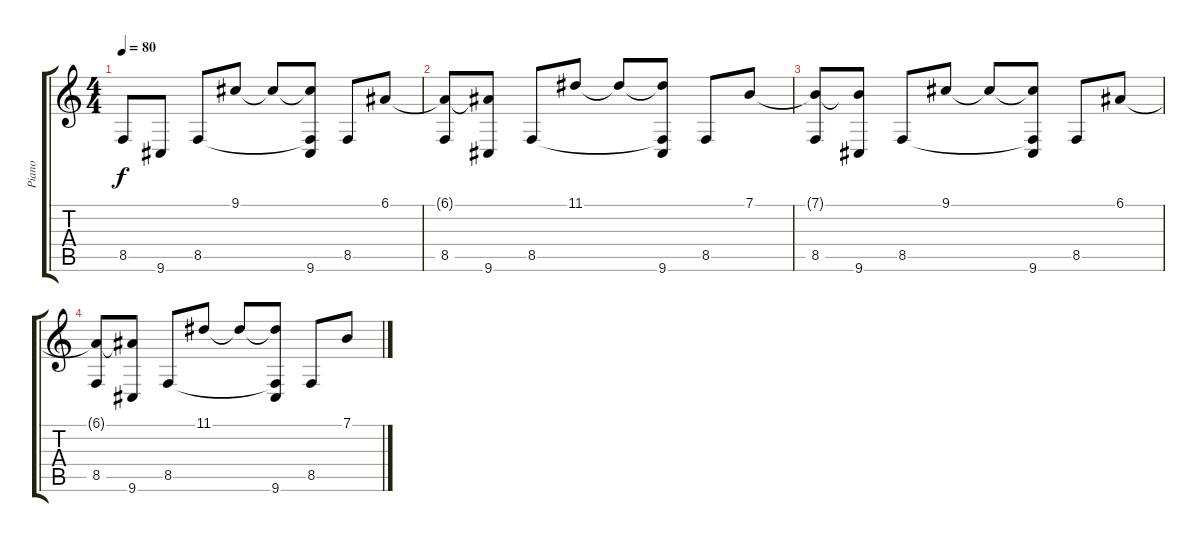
\track ("Piano" "Piano") {instrument acousticgrandpiano}
\staff {score tabs}
\tuning (E4 B3 G3 D3 A2 E2) {hide}
\ts (4 4)
\tempo 80
\clef g2
\ks c
8.5.8{dy f} 9.6.8 8.5.8 9.1.8 9.1{t}.8 (9.1{t} 8.5{t} 9.6).8 8.5.8 6.1.8 |
(6.1{t} 8.5).8 (6.1{t} 9.6).8 8.5.8 11.1.8 11.1{t}.8 (11.1{t} 8.5{t} 9.6).8 8.5.8 7.1.8 |
(7.1{t} 8.5).8 (7.1{t} 9.6).8 8.5.8 9.1.8 9.1{t}.8 (9.1{t} 8.5{t} 9.6).8 8.5.8 6.1.8 |
(6.1{t} 8.5).8 (6.1{t} 9.6).8 8.5.8 11.1.8 11.1{t}.8 (11.1{t} 8.5{t} 9.6).8 8.5.8 7.1.8
